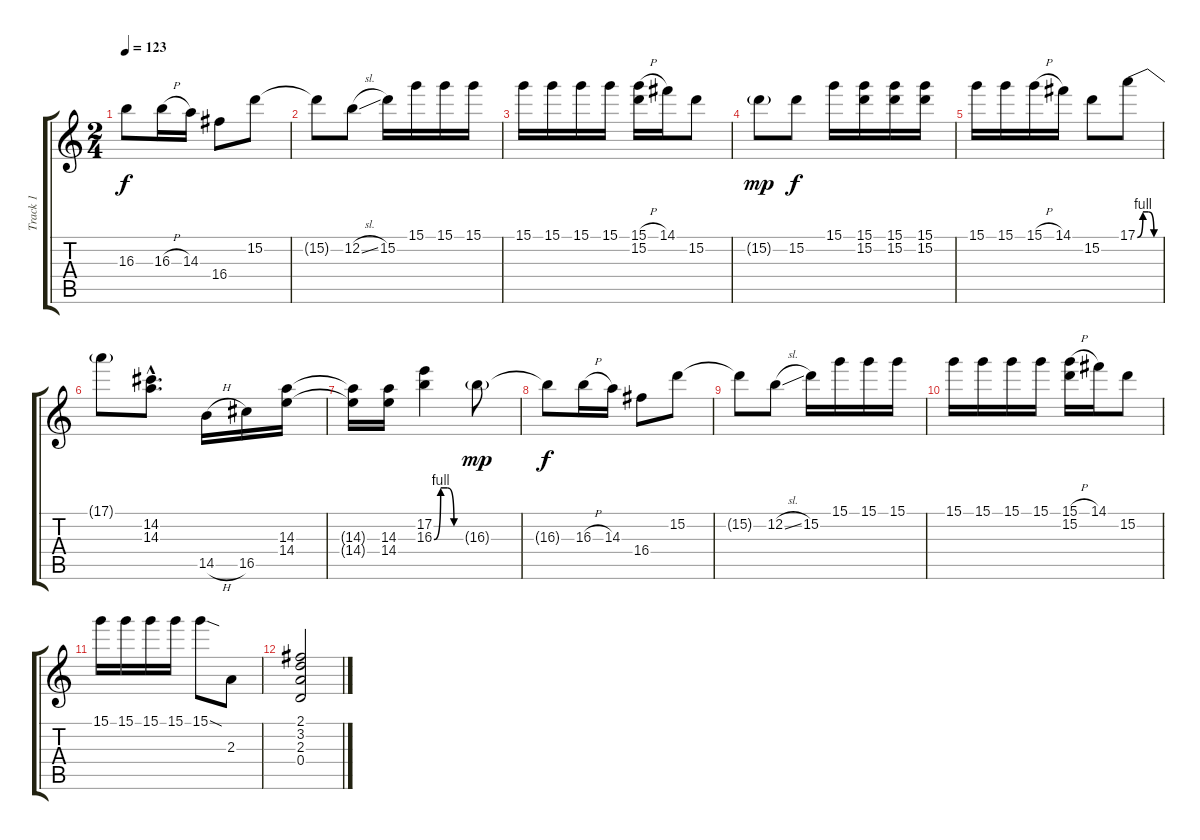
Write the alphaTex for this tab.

\track ("Track 1" "Track 1") {instrument acousticguitarnylon}
\staff {score tabs}
\tuning (E4 B3 G3 D3 A2 E2) {hide}
\ts (2 4)
\tempo 123
\clef g2
\ks c
16.3{t}.8{dy f} 16.3{h}.16 14.3.16 16.4.8 15.2.8 |
15.2{t}.8 12.2{sl}.8 15.2.16 15.1.16 15.1.16 15.1.16 |
15.1.16 15.1.16 15.1.16 15.1.16 (15.1{h} 15.2).16 14.1.16 15.2.8 |
15.2{g}.8{dy mp} 15.2.8{dy f} 15.1.16 (15.1 15.2).16 (15.1 15.2).16 (15.1 15.2).16 |
15.1.16 15.1.16 15.1{h}.16 14.1.16 15.2.8 17.1{be (custom 0 0 15 4 30 4 45 0 60 0)}.8 |
17.1{t}.8 (14.2{hac} 14.3{hac}).8{d} 14.5{h}.16 16.5.16 (14.3 14.4).16 |
(14.3{t} 14.4{t}).16 (14.3 14.4).16 (17.2 16.3{be (custom 0 0 15 4 30 4 45 0 60 0)}).4 16.3{g}.8{dy mp} |
16.3{t}.8{dy f} 16.3{h}.16 14.3.16 16.4.8 15.2.8 |
15.2{t}.8 12.2{sl}.8 15.2.16 15.1.16 15.1.16 15.1.16 |
15.1.16 15.1.16 15.1.16 15.1.16 (15.1{h} 15.2).16 14.1.16 15.2.8 |
15.1.16 15.1.16 15.1.16 15.1.16 15.1{sod}.8 2.3.8 |
(2.1 3.2 2.3 0.4).2
